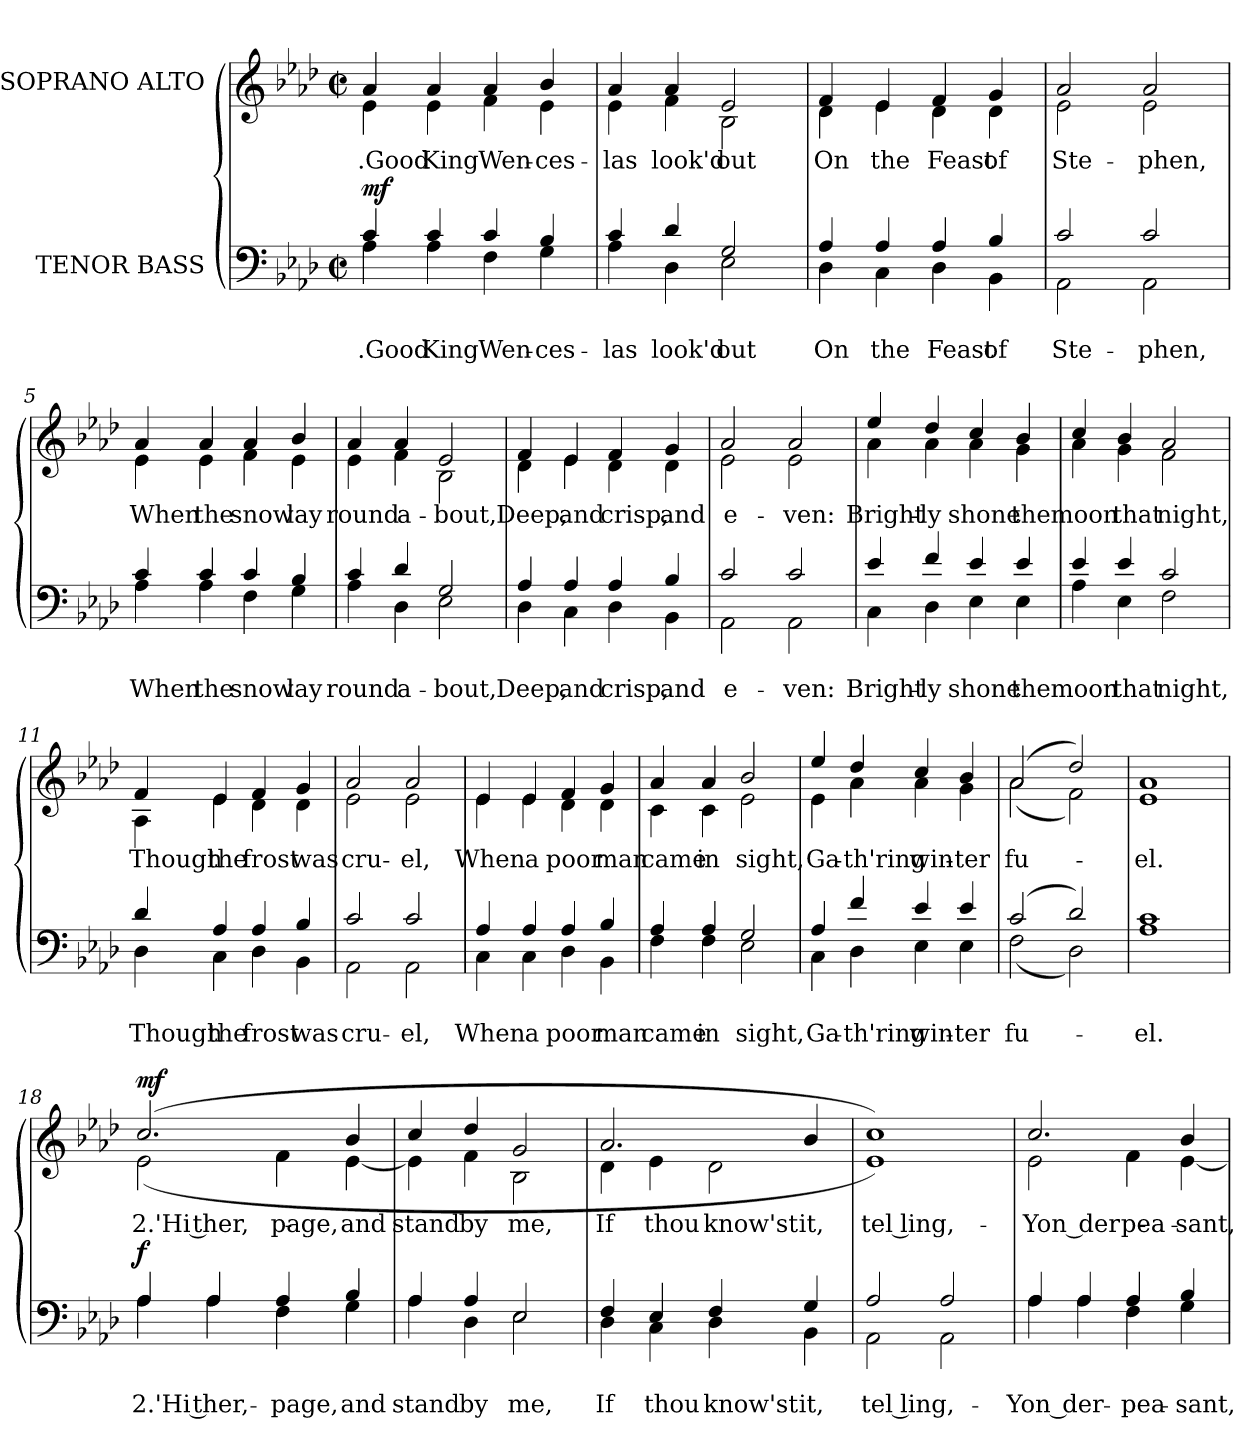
**kern	**text	**text	**dynam	**kern	**text	**dynam
*part2	*part2	*part2	*part2	*part1	*part1	*part1
*staff2	*staff2	*staff2	*staff2	*staff1	*staff1	*staff1
*I"TENOR BASS	*	*	*	*I"SOPRANO ALTO	*	*
*clefF4	*	*	*	*clefG2	*	*
*k[b-e-a-d-]	*	*	*	*k[b-e-a-d-]	*	*
*A-:	*	*	*	*A-:	*	*
*M2/2	*	*	*	*M2/2	*	*
*met(c|)	*	*	*	*met(c|)	*	*
=1	=1	=1	=1	=1	=1	=1
!	!	!	!	!LO:TX:b:t=1	!	!
!	!	!LO:LY:a	!LO:DY:a	!	!LO:LY:b	!
*^	*	*	*	*^	*	*
4c/	4A-\	.	.Good	mf	4a-/	4e-\	.Good	.
!	!	!	!LO:LY:a	!	!	!	!LO:LY:b	!
4c/	4A-\	.	King	.	4a-/	4e-\	King	.
!	!	!	!LO:LY:a	!	!	!	!LO:LY:b	!
4c/	4F\	.	Wen-	.	4a-/	4f\	Wen-	.
!	!	!	!LO:LY:a:rj	!	!	!	!LO:LY:b:rj	!
4B-/	4G\	.	-ces-	.	4b-/	4e-\	-ces-	.
=2	=2	=2	=2	=2	=2	=2	=2	=2
!	!	!	!LO:LY:a	!	!	!	!LO:LY:b	!
4c/	4A-\	.	-las	.	4a-/	4e-\	-las	.
!	!	!	!LO:LY:a	!	!	!	!LO:LY:b	!
4d-/	4D-\	.	look'd	.	4a-/	4f\	look'd	.
!	!	!	!LO:LY:a	!	!	!	!LO:LY:b	!
2G/	2E-\	.	out	.	2e-/	2B-\	out	.
=3	=3	=3	=3	=3	=3	=3	=3	=3
!	!	!	!LO:LY:a	!	!	!	!LO:LY:b	!
4A-/	4D-\	.	On	.	4f/	4d-\	On	.
!	!	!	!LO:LY:a	!	!	!	!LO:LY:b	!
4A-/	4C\	.	the	.	4e-/	4e-\	the	.
!	!	!	!LO:LY:a	!	!	!	!LO:LY:b	!
4A-/	4D-\	.	Feast	.	4f/	4d-\	Feast	.
!	!	!	!LO:LY:a	!	!	!	!LO:LY:b	!
4B-/	4BB-\	.	of	.	4g/	4d-\	of	.
=4	=4	=4	=4	=4	=4	=4	=4	=4
!	!	!	!LO:LY:a	!	!	!	!LO:LY:b	!
2c/	2AA-\	.	Ste-	.	2a-/	2e-\	Ste-	.
!	!	!	!LO:LY:a	!	!	!	!LO:LY:b	!
2c/	2AA-\	.	-phen,	.	2a-/	2e-\	-phen,	.
!!LO:LB:g=z	!!
=5	=5	=5	=5	=5	=5	=5	=5	=5
!	!	!	!LO:LY:a	!	!	!	!LO:LY:b	!
4c/	4A-\	.	When	.	4a-/	4e-\	When	.
!	!	!	!LO:LY:a	!	!	!	!LO:LY:b	!
4c/	4A-\	.	the	.	4a-/	4e-\	the	.
!	!	!	!LO:LY:a	!	!	!	!LO:LY:b	!
4c/	4F\	.	snow	.	4a-/	4f\	snow	.
!	!	!	!LO:LY:a	!	!	!	!LO:LY:b	!
4B-/	4G\	.	lay	.	4b-/	4e-\	lay	.
=6	=6	=6	=6	=6	=6	=6	=6	=6
!	!	!	!LO:LY:a	!	!	!	!LO:LY:b	!
4c/	4A-\	.	round	.	4a-/	4e-\	round	.
!	!	!	!LO:LY:a	!	!	!	!LO:LY:b	!
4d-/	4D-\	.	a-	.	4a-/	4f\	a-	.
!	!	!	!LO:LY:a	!	!	!	!LO:LY:b	!
2G/	2E-\	.	-bout,	.	2e-/	2B-\	-bout,	.
=7	=7	=7	=7	=7	=7	=7	=7	=7
!	!	!	!LO:LY:a	!	!	!	!LO:LY:b	!
4A-/	4D-\	.	Deep,	.	4f/	4d-\	Deep,	.
!	!	!	!LO:LY:a	!	!	!	!LO:LY:b	!
4A-/	4C\	.	and	.	4e-/	4e-\	and	.
!	!	!	!LO:LY:a	!	!	!	!LO:LY:b	!
4A-/	4D-\	.	crisp,	.	4f/	4d-\	crisp,	.
!	!	!	!LO:LY:a	!	!	!	!LO:LY:b	!
4B-/	4BB-\	.	and	.	4g/	4d-\	and	.
=8	=8	=8	=8	=8	=8	=8	=8	=8
!	!	!	!LO:LY:a	!	!	!	!LO:LY:b	!
2c/	2AA-\	.	e-	.	2a-/	2e-\	e-	.
!	!	!	!LO:LY:a	!	!	!	!LO:LY:b	!
2c/	2AA-\	.	-ven:	.	2a-/	2e-\	-ven:	.
!!LO:LB:g=z	!!
=9	=9	=9	=9	=9	=9	=9	=9	=9
!	!	!	!LO:LY:a	!	!	!	!LO:LY:b	!
4e-/	4C\	.	Bright-	.	4ee-/	4a-\	Bright-	.
!	!	!	!LO:LY:a:rj	!	!	!	!LO:LY:b:rj	!
4f/	4D-\	.	-ly	.	4dd-/	4a-\	-ly	.
!	!	!	!LO:LY:a	!	!	!	!LO:LY:b	!
4e-/	4E-\	.	shone	.	4cc/	4a-\	shone	.
!	!	!	!LO:LY:a	!	!	!	!LO:LY:b	!
4e-/	4E-\	.	the	.	4b-/	4g\	the	.
=10	=10	=10	=10	=10	=10	=10	=10	=10
!	!	!	!LO:LY:a	!	!	!	!LO:LY:b	!
4e-/	4A-\	.	moon	.	4cc/	4a-\	moon	.
!	!	!	!LO:LY:a	!	!	!	!LO:LY:b	!
4e-/	4E-\	.	that	.	4b-/	4g\	that	.
!	!	!	!LO:LY:a	!	!	!	!LO:LY:b	!
2c/	2F\	.	night,	.	2a-/	2f\	night,	.
=11	=11	=11	=11	=11	=11	=11	=11	=11
!	!	!	!LO:LY:a	!	!	!	!LO:LY:b	!
4d-/	4D-\	.	Though	.	4f/	4A-\	Though	.
!	!	!	!LO:LY:a	!	!	!	!LO:LY:b	!
4A-/	4C\	.	the	.	4e-/	4e-\	the	.
!	!	!	!LO:LY:a	!	!	!	!LO:LY:b	!
4A-/	4D-\	.	frost	.	4f/	4d-\	frost	.
!	!	!	!LO:LY:a	!	!	!	!LO:LY:b	!
4B-/	4BB-\	.	was	.	4g/	4d-\	was	.
=12	=12	=12	=12	=12	=12	=12	=12	=12
!	!	!	!LO:LY:a	!	!	!	!LO:LY:b	!
2c/	2AA-\	.	cru-	.	2a-/	2e-\	cru-	.
!	!	!	!LO:LY:a	!	!	!	!LO:LY:b	!
2c/	2AA-\	.	-el,	.	2a-/	2e-\	-el,	.
!!LO:LB:g=z	!!
=13	=13	=13	=13	=13	=13	=13	=13	=13
!	!	!	!LO:LY:a	!	!	!	!LO:LY:b	!
4A-/	4C\	.	When	.	4e-/	4e-\	When	.
!	!	!	!LO:LY:a	!	!	!	!LO:LY:b	!
4A-/	4C\	.	a	.	4e-/	4e-\	a	.
!	!	!	!LO:LY:a	!	!	!	!LO:LY:b	!
4A-/	4D-\	.	poor	.	4f/	4d-\	poor	.
!	!	!	!LO:LY:a	!	!	!	!LO:LY:b	!
4B-/	4BB-\	.	man	.	4g/	4d-\	man	.
=14	=14	=14	=14	=14	=14	=14	=14	=14
!	!	!	!LO:LY:a	!	!	!	!LO:LY:b	!
4A-/	4F\	.	came	.	4a-/	4c\	came	.
!	!	!	!LO:LY:a	!	!	!	!LO:LY:b	!
4A-/	4F\	.	in	.	4a-/	4c\	in	.
!	!	!	!LO:LY:a	!	!	!	!LO:LY:b	!
2G/	2E-\	.	sight,	.	2b-/	2e-\	sight,	.
=15	=15	=15	=15	=15	=15	=15	=15	=15
!	!	!	!LO:LY:a	!	!	!	!LO:LY:b	!
4A-/	4C\	.	Ga-	.	4ee-/	4e-\	Ga-	.
!	!	!	!LO:LY:a	!	!	!	!LO:LY:b	!
4f/	4D-\	.	-th'ring	.	4dd-/	4a-\	-th'ring	.
!	!	!	!LO:LY:a	!	!	!	!LO:LY:b	!
4e-/	4E-\	.	win-	.	4cc/	4a-\	win-	.
!	!	!	!LO:LY:a:rj	!	!	!	!LO:LY:b:rj	!
4e-/	4E-\	.	-ter	.	4b-/	4g\	-ter	.
=16	=16	=16	=16	=16	=16	=16	=16	=16
!	!	!	!LO:LY:a	!	!	!	!LO:LY:b	!
(2c/	(<2F\	.	fu-	.	(2a-/	(<2a-\	fu-	.
2d-/)	2D-\)	.	.	.	2dd-/)	2f\)	.	.
=17	=17	=17	=17	=17	=17	=17	=17	=17
!	!	!	!LO:LY:a	!	!	!	!LO:LY:b	!
*v	*v	*	*	*	*	*	*	*
*	*	*	*	*v	*v	*	*
1A- 1c	.	-el.	.	1e- 1a-	-el.	.
!!LO:PB:g=z
=18	=18	=18	=18	=18	=18	=18
!	!	!	!	!LO:TX:b:t=Ah	!	!
!	!	!LO:LY:a:rj	!LO:DY:a	!	!LO:LY:b:rj	!LO:DY:b
*^	*	*	*	*^	*	*
4A-/	4A-\	.	2.'Hi ther,-	f	(2.cc/	(<2e-\	2.'Hi ther,-	mf
4A-/	4A-\	.	.	.	.	.	.	.
!	!	!	!LO:LY:a	!	!	!	!LO:LY:b	!
4A-/	4F\	.	-page,	.	.	4f\	page,	.
!	!	!	!LO:LY:a	!	!	!	!LO:LY:b	!
4B-/	4G\	.	and	.	4b-/	[<4e-\	-and	.
=19	=19	=19	=19	=19	=19	=19	=19	=19
!	!	!	!LO:LY:a	!	!	!	!LO:LY:b	!
4A-/	4A-\	.	stand	.	4cc/	4e-\]	stand	.
!	!	!	!LO:LY:a	!	!	!	!LO:LY:b	!
4A-/	4D-\	.	by	.	4dd-/	4f\	by	.
!	!	!	!LO:LY:a	!	!	!	!LO:LY:b	!
2E-/	2E-\	.	me,	.	2g/	2B-\	me,	.
=20	=20	=20	=20	=20	=20	=20	=20	=20
!	!	!	!LO:LY:a	!	!	!	!LO:LY:b	!
4F/	4D-\	.	If	.	2.a-/	4d-\	If	.
!	!	!	!LO:LY:a	!	!	!	!LO:LY:b	!
4E-/	4C\	.	thou	.	.	4e-\	thou	.
!	!	!	!LO:LY:a	!	!	!	!LO:LY:b	!
4F/	4D-\	.	know'st	.	.	2d-\	know'st	.
!	!	!	!LO:LY:a	!	!	!	!LO:LY:b	!
4G/	4BB-\	.	it,	.	4b-/	.	it,	.
*	*	*	*	*	*v	*v	*	*
=21	=21	=21	=21	=21	=21	=21	=21
!	!	!	!LO:LY:a	!	!	!LO:LY:b	!
2A-/	2AA-\	.	tel ling,-	.	1e- 1cc))	tel ling,-	.
2A-/	2AA-\	.	.	.	.	.	.
!!LO:LB:g=z
=22	=22	=22	=22	=22	=22	=22	=22
!	!	!	!	!	!LO:TX:b:t=Ah	!	!
!	!	!	!LO:LY:a	!	!	!LO:LY:b	!
*	*	*	*	*	*^	*	*
4A-/	4A-\	.	-Yon der-	.	2.cc/	2e-\	-Yon der-	.
4A-/	4A-\	.	.	.	.	.	.	.
!	!	!	!LO:LY:a	!	!	!	!LO:LY:b	!
4A-/	4F\	.	-pea-	.	.	4f\	pea-	.
!	!	!	!LO:LY:a	!	!	!	!LO:LY:b	!
4B-/	4G\	.	-sant,	.	4b-/	[<4e-\	-sant,	.
*v	*v	*	*	*	*	*	*	*
*	*	*	*	*v	*v	*	*
=	=	=	=	=	=	=
*-	*-	*-	*-	*-	*-	*-
